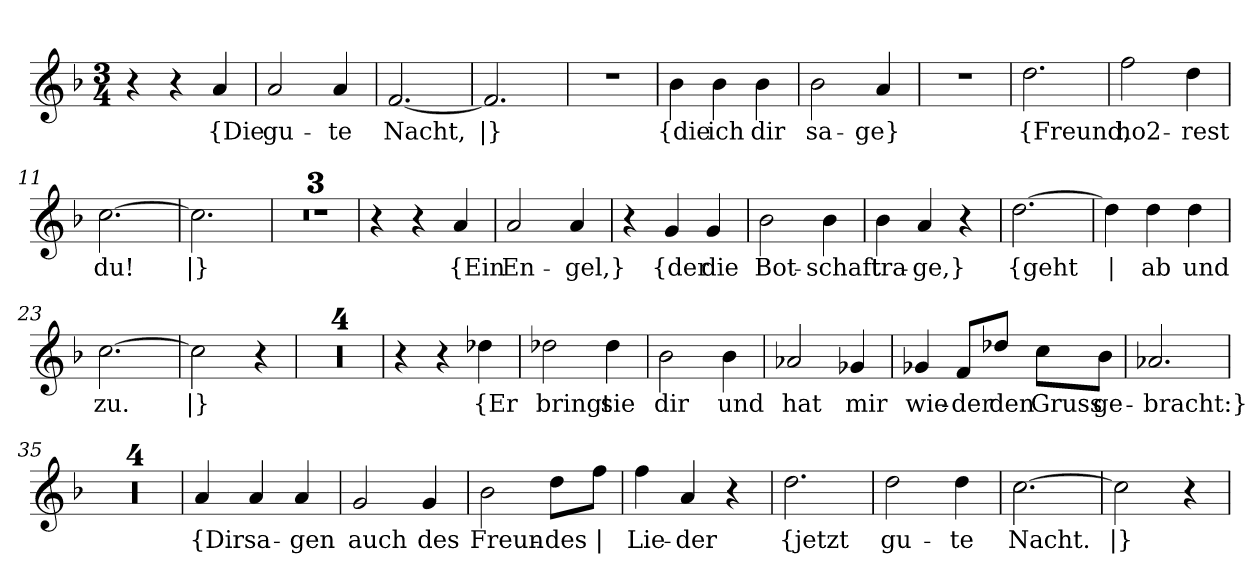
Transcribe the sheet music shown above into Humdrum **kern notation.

**kern	**text
*part1	*part1
*staff1	*staff1
*clefG2	*
*k[b-]	*
*M3/4	*
=1	=1
4r	.
4r	.
!	!LO:LY:b
4a/	{Die
=2	=2
!	!LO:LY:b
2a/	gu-
!	!LO:LY:b
4a/	-te
=3	=3
!	!LO:LY:b
[2.f/	Nacht,
=4	=4
!	!LO:LY:b
2.f/]	|}
=5	=5
2.r	.
=6	=6
!	!LO:LY:b
4b-\	{die
!	!LO:LY:b
4b-\	ich
!	!LO:LY:b
4b-\	dir
=7	=7
!	!LO:LY:b
2b-\	sa-
!	!LO:LY:b
4a/	-ge}
=8	=8
2.r	.
=9	=9
!	!LO:LY:b
2.dd\	{Freund,
=10	=10
!	!LO:LY:b
2ff\	ho2-
!	!LO:LY:b
4dd\	-rest
=11	=11
!	!LO:LY:b
[2.cc\	du!
=12	=12
!	!LO:LY:b
2.cc\]	|}
!!LO:LB:g=z
=13	=13
2.r	.
=14	=14
2.r	.
=15	=15
2.r	.
=16	=16
4r	.
4r	.
!	!LO:LY:b
4a/	{Ein
=17	=17
!	!LO:LY:b
2a/	En-
!	!LO:LY:b
4a/	-gel,}
=18	=18
4r	.
!	!LO:LY:b
4g/	{der
!	!LO:LY:b
4g/	die
=19	=19
!	!LO:LY:b
2b-\	Bot-
!	!LO:LY:b
4b-\	-schaft
=20	=20
!	!LO:LY:b
4b-\	tra-
!	!LO:LY:b
4a/	-ge,}
4r	.
=21	=21
!	!LO:LY:b
[2.dd\	{geht
=22	=22
!	!LO:LY:b
4dd\]	|
!	!LO:LY:b
4dd\	ab
!	!LO:LY:b
4dd\	und
=23	=23
!	!LO:LY:b
[2.cc\	zu.
=24	=24
!	!LO:LY:b
2cc\]	|}
4r	.
!!LO:LB:g=z
=25	=25
2.r	.
=26	=26
2.r	.
=27	=27
2.r	.
=28	=28
2.r	.
=29	=29
4r	.
4r	.
!	!LO:LY:b
4dd-X\	{Er
=30	=30
!	!LO:LY:b
2dd-X\	bringt
!	!LO:LY:b
4dd-\	sie
=31	=31
!	!LO:LY:b
2b-\	dir
!	!LO:LY:b
4b-\	und
=32	=32
!	!LO:LY:b
2a-X/	hat
!	!LO:LY:b
4g-X/	mir
=33	=33
!	!LO:LY:b
4g-X/	wie-
!	!LO:LY:b
8f/L	-der
!	!LO:LY:b
8dd-X/J	den
!	!LO:LY:b
8cc\L	Gruss
!	!LO:LY:b
8b-\J	ge-
=34	=34
!	!LO:LY:b
2.a-X/	-bracht:}
=35	=35
2.r	.
!!LO:LB:g=z
=36	=36
2.r	.
=37	=37
2.r	.
=38	=38
2.r	.
=39	=39
!	!LO:LY:b
4a/	{Dir
!	!LO:LY:b
4a/	sa-
!	!LO:LY:b
4a/	-gen
=40	=40
!	!LO:LY:b
2g/	auch
!	!LO:LY:b
4g/	des
=41	=41
!	!LO:LY:b
2b-\	Freun-
!	!LO:LY:b
8dd\L	-des
!	!LO:LY:b
8ff\J	|
=42	=42
!	!LO:LY:b
4ff\	Lie-
!	!LO:LY:b
4a/	-der
4r	.
=43	=43
!	!LO:LY:b
2.dd\	{jetzt
=44	=44
!	!LO:LY:b
2dd\	gu-
!	!LO:LY:b
4dd\	-te
=45	=45
!	!LO:LY:b
[2.cc\	Nacht.
=46	=46
!	!LO:LY:b
2cc\]	|}
4r	.
=	=
*-	*-
